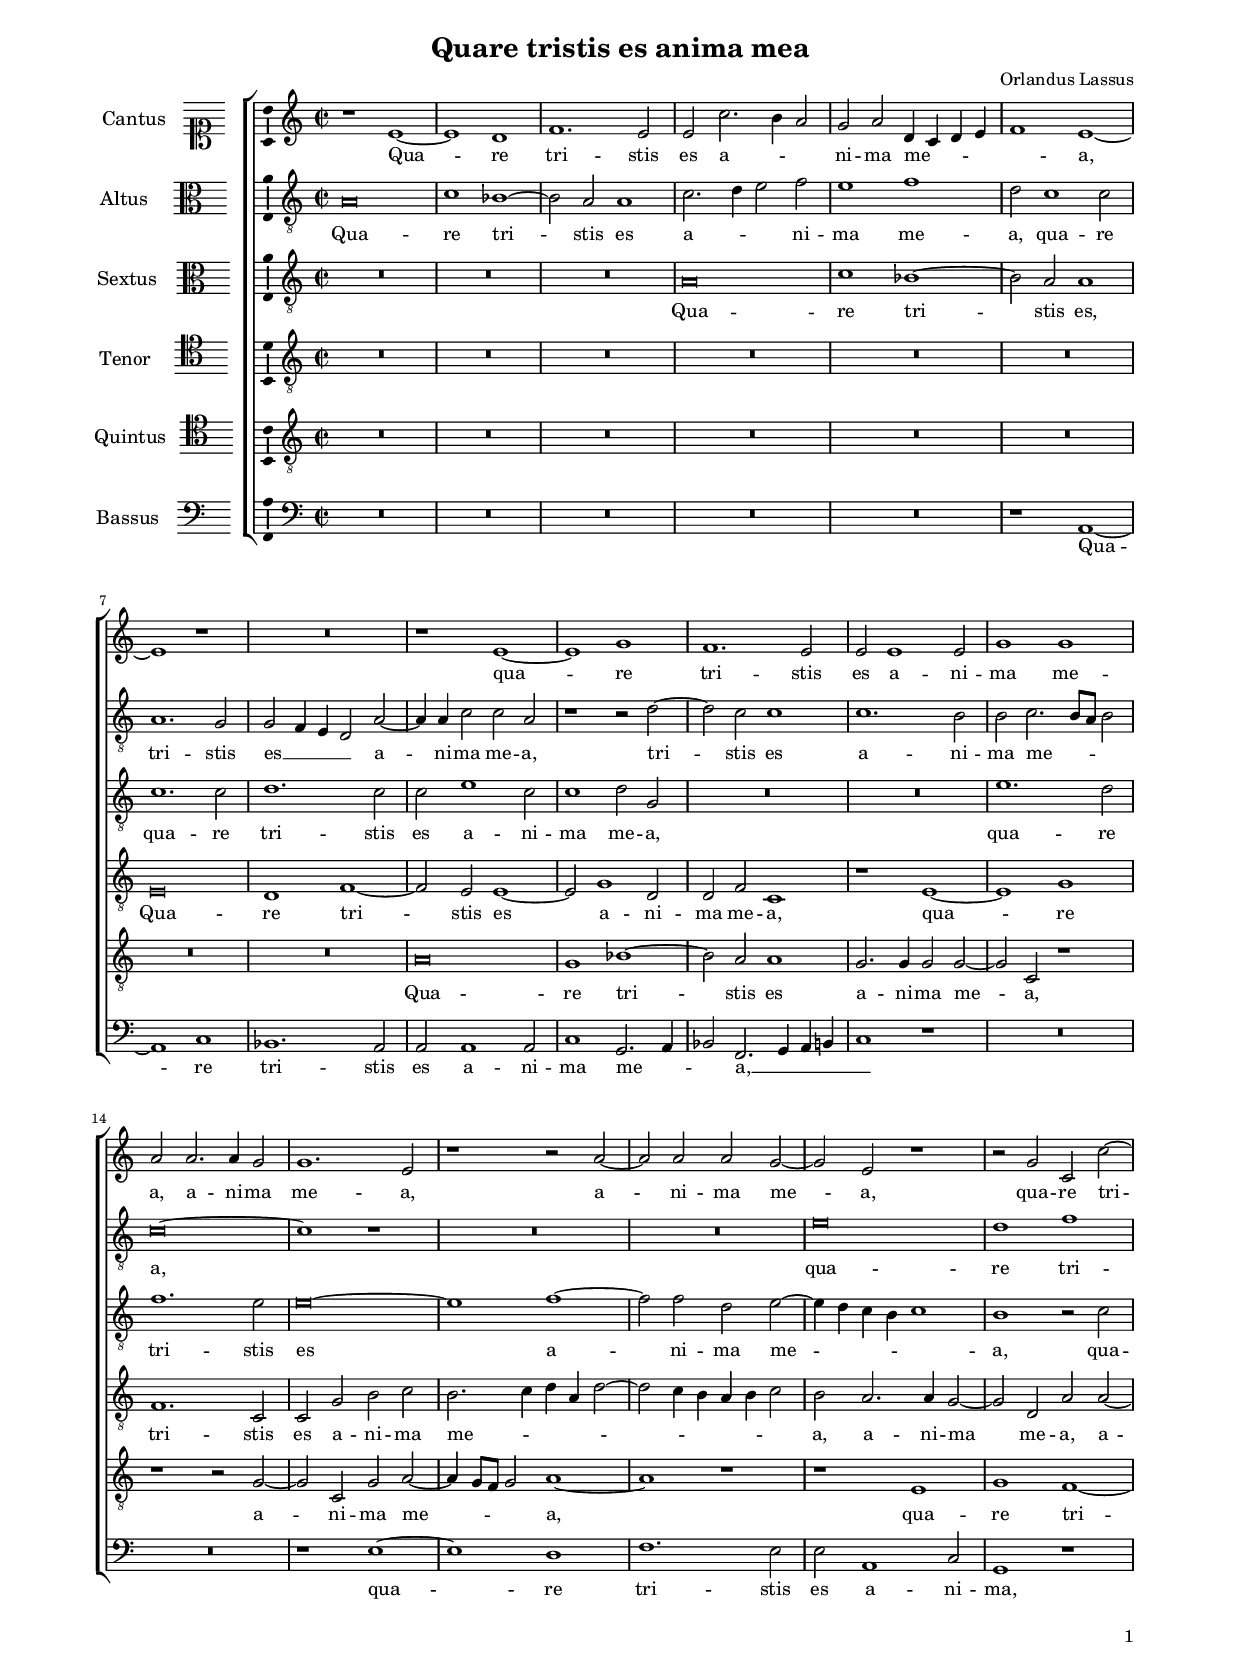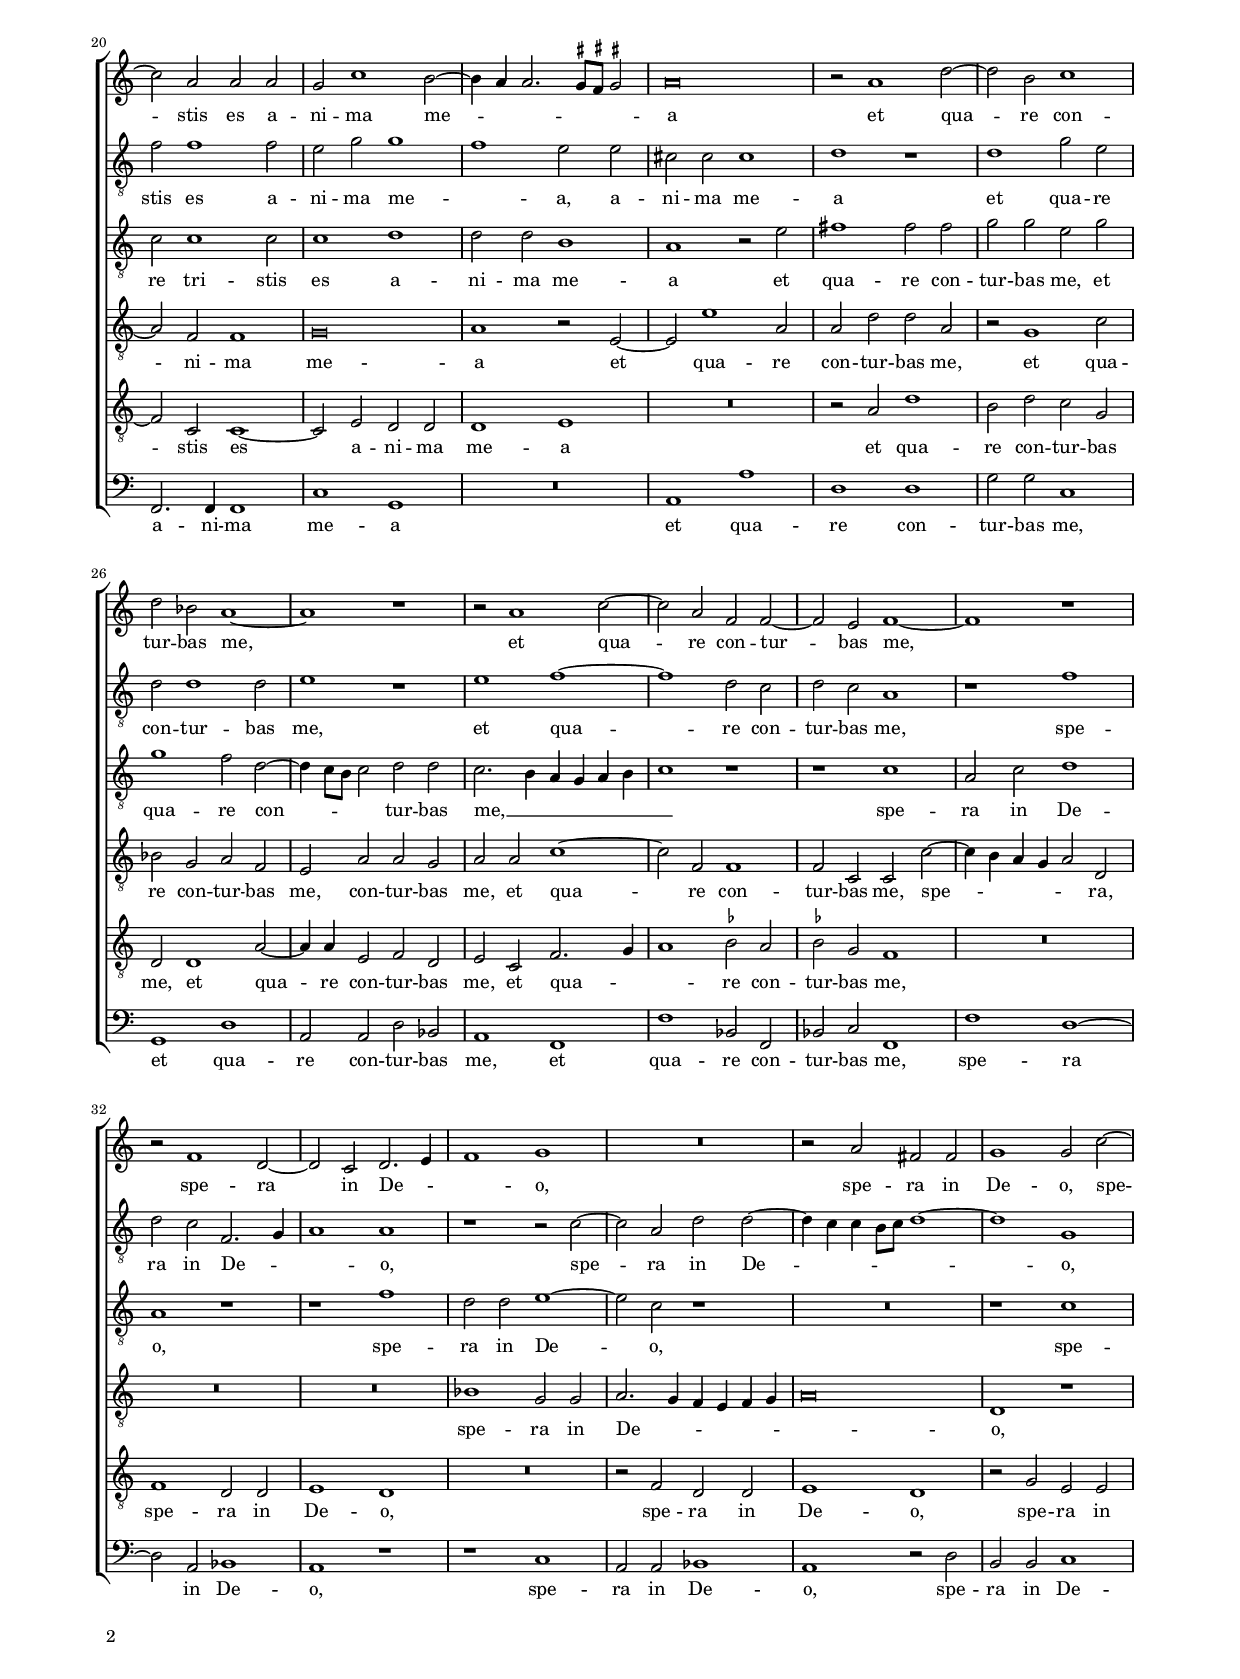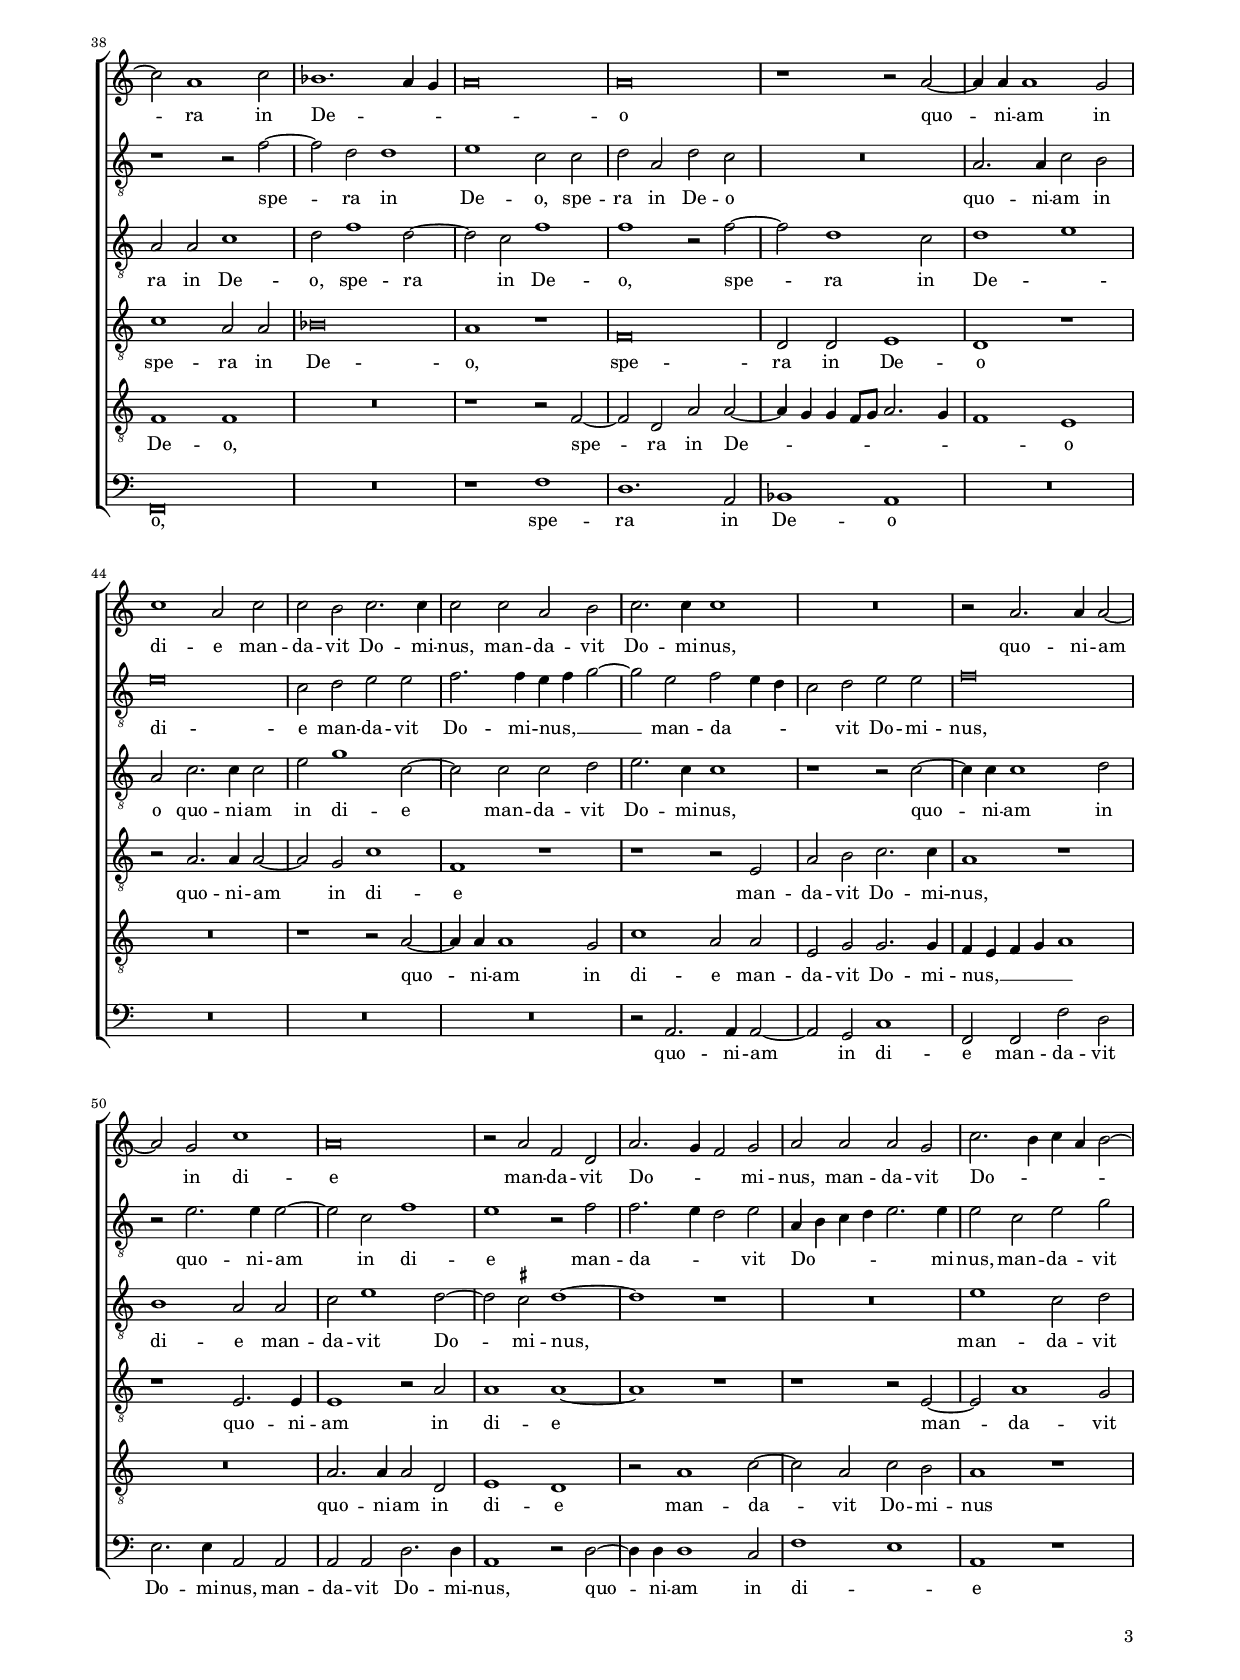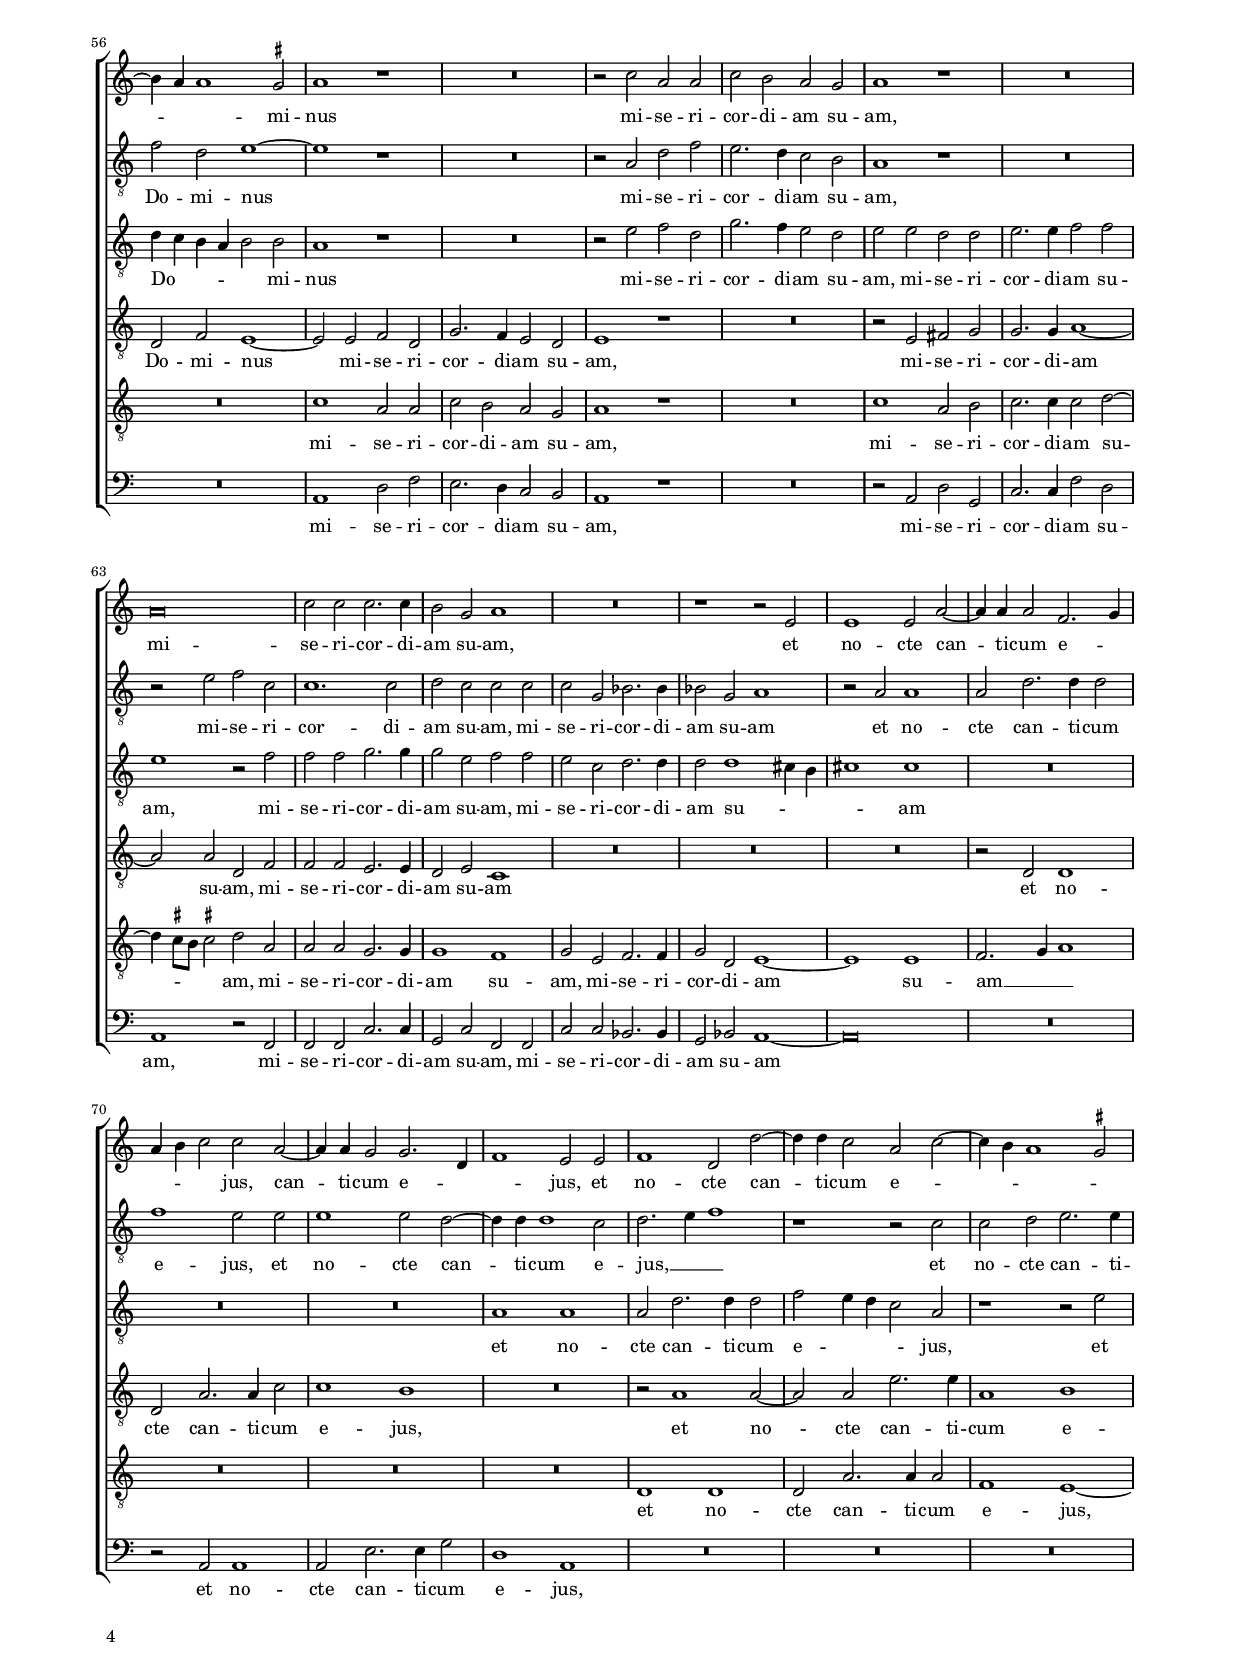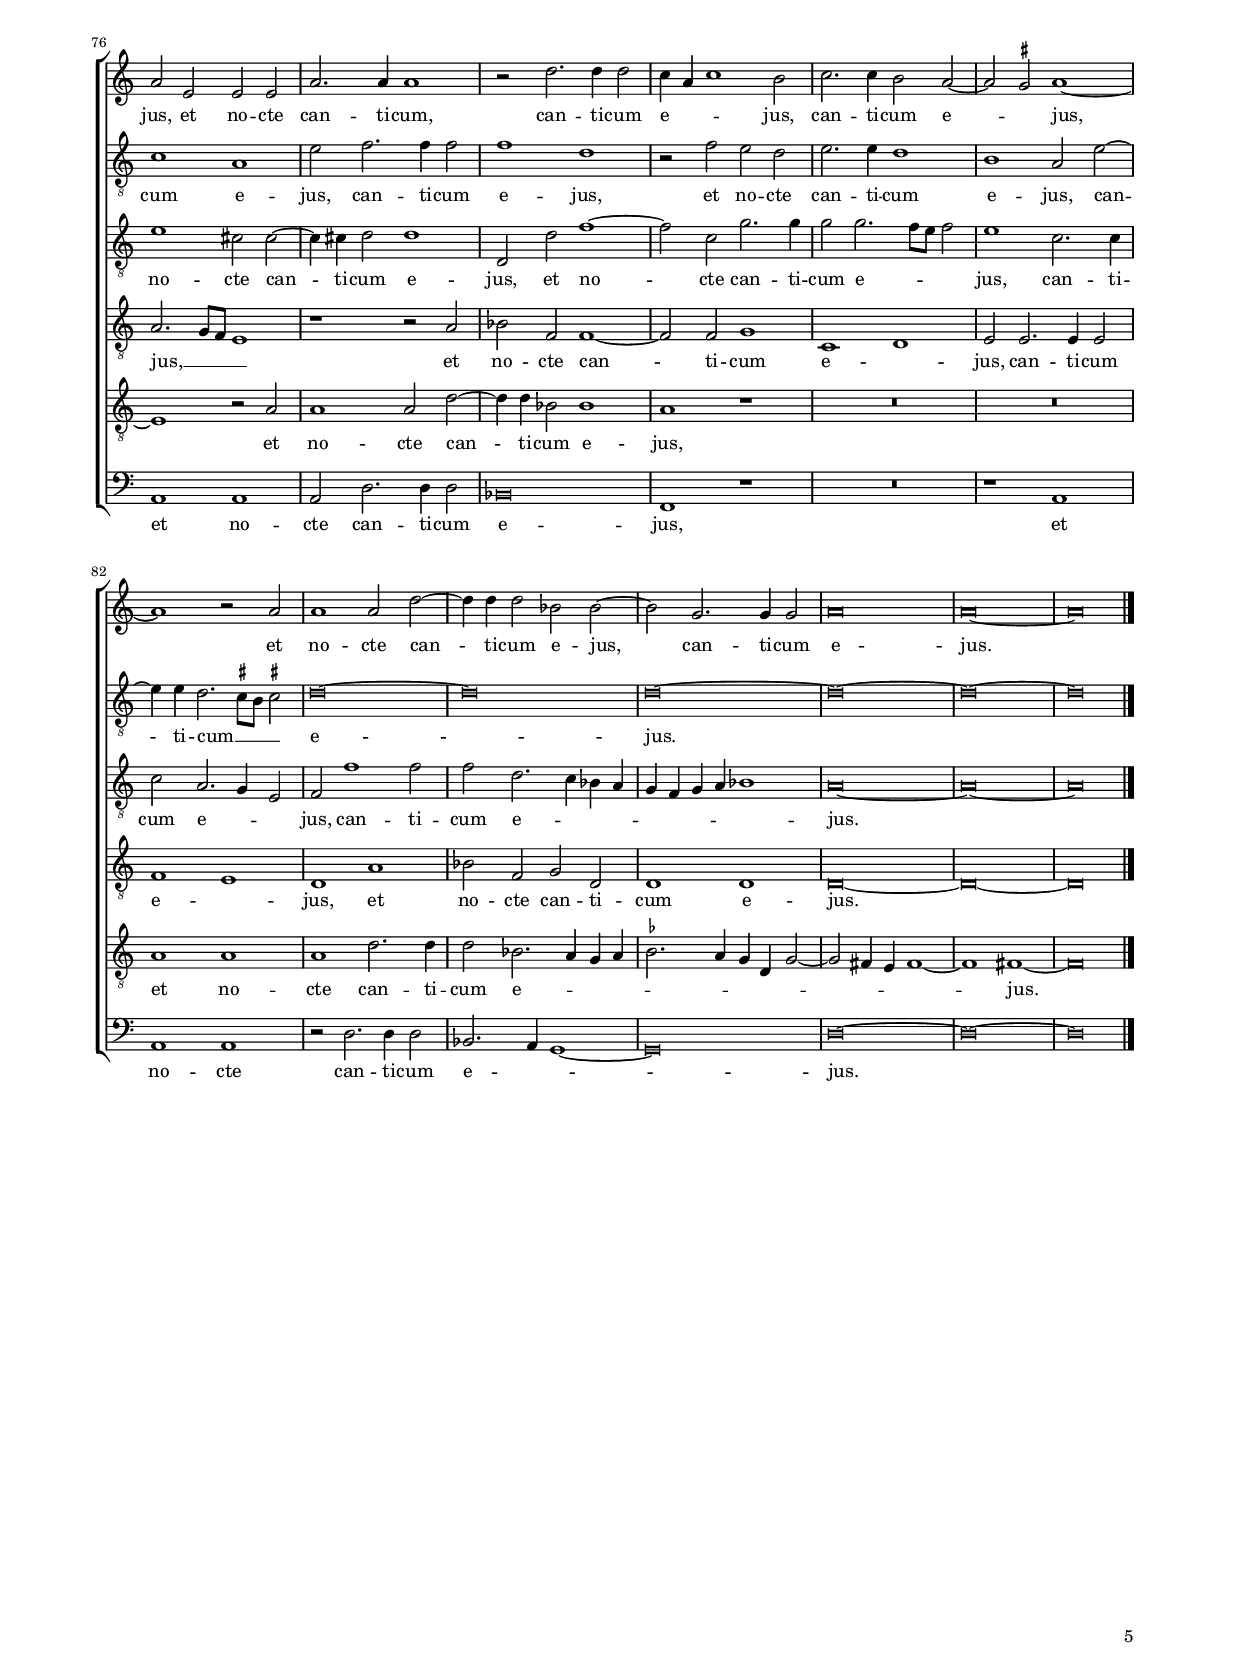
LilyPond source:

\header
{
  title="Quare tristis es anima mea"
  composer="Orlandus Lassus"
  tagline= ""
}

\version "2.24.1"
\include "deutsch.ly"
#(set-global-staff-size 15)
% #(set-default-paper-size "letter")
#(ly:set-option 'point-and-click #f)


\paper
	{
	top-margin = 1.5 \cm
	bottom-margin = 0.9 \cm
	left-margin = 1.8 \cm
	right-margin = 1.8 \cm
	ragged-bottom = ##f
	ragged-last-bottom = ##t
	print-page-number = ##f
	system-system-spacing = #'((basic-distance . 16) (minimum-distance . 14) (padding . 5) (strechability . 150))
	oddFooterMarkup=\markup   \fill-line { "" \fromproperty #'page:page-number-string }
	evenFooterMarkup=\markup  \fill-line { \fromproperty #'page:page-number-string "" }
	last-bottom-spacing = #'((basic-distance . 12) (minimum-distance . 7) (padding . 4))
	system-count = 14
%	systems-per-page = 3
%	min-systems-per-page = 3
	}


global = {
	\key c \major
	\time 2/2 \set Score.measureLength = #(ly:make-moment 2/1)
	\skip 1*2*88 \bar "|."
	}

ficta = { \once \set suggestAccidentals = ##t }
	
forget = #(define-music-function (music) (ly:music?) #{
	\accidentalStyle forget
	$music
	\accidentalStyle default
	#})



incipitcantus = \markup { \score {
	{
	\set Staff.instrumentName = \markup { \fontsize #1 "Cantus" }
	\key c \major
	\clef soprano
	s4 \bar ""
	}
	\layout  {
	raggedright = ##t
	indent = 1.6 \cm
	line-width = 2.5 \cm
	\context { \Staff \remove Time_signature_engraver }
	\override Staff.Clef.Y-extent = #'(0 . 0)
	}} \hspace #1 }
	  
	  
incipitaltus = \markup { \score {
	{
	\set Staff.instrumentName = \markup { \fontsize #1 "Altus" }
	\key c \major
	\clef alto
	s4 \bar ""
	}
	\layout  {
	raggedright = ##t
	indent = 1.6 \cm
	line-width = 2.5 \cm
	\context { \Staff \remove Time_signature_engraver }
	\override Staff.Clef.Y-extent = #'(0 . 0)
	}} \hspace #1 }


incipitsextus = \markup { \score {
	{
	\set Staff.instrumentName = \markup { \fontsize #1 "Sextus" }
	\key c \major
	\clef alto
	s4 \bar ""
	}
	\layout  {
	raggedright = ##t
	indent = 1.6 \cm
	line-width = 2.5 \cm
	\context { \Staff \remove Time_signature_engraver }
	\override Staff.Clef.Y-extent = #'(0 . 0)
	}} \hspace #1 }

incipittenor = \markup { \score {
	{
	\set Staff.instrumentName = \markup { \fontsize #1 "Tenor" }
	\key c \major
	\clef tenor
	s4 \bar ""
	}
	\layout  {
	raggedright = ##t
	indent = 1.6 \cm
	line-width = 2.5 \cm
	\context { \Staff \remove Time_signature_engraver }
	\override Staff.Clef.Y-extent = #'(0 . 0)
	}} \hspace #1 }
	  
	  
incipitquintus = \markup { \score {
	{
	\set Staff.instrumentName = \markup { \fontsize #1 "Quintus" }
	\key c \major
	\clef tenor
	s4 \bar ""
	}
	\layout  {
	raggedright = ##t
	indent = 1.6 \cm
	line-width = 2.5 \cm
	\context { \Staff \remove Time_signature_engraver }
	\override Staff.Clef.Y-extent = #'(0 . 0)
	}} \hspace #1 }
	  
	  
incipitbassus = \markup { \score {
	{
	\set Staff.instrumentName = \markup { \fontsize #1 "Bassus" }
	\key c \major
	\clef bass
	s4 \bar ""
	}
	\layout  {
	raggedright = ##t
	indent = 1.6 \cm
	line-width = 2.5 \cm
	\context { \Staff \remove Time_signature_engraver }
	\override Staff.Clef.Y-extent = #'(0 . 0)
	}} \hspace #1 }


cantus =  \relative c''
	{
	r1 e,~
	e1 d
	f1. e2
	e2 c'2. h4 a2
%5
	g2 a d,4 c d e |
	f1 e~ \break \noPageBreak
	e1 r
	R\breve
	r1 e~
%10
	e1 g |
	f1. e2
	e2 e1 e2
	g1 g \break \noPageBreak
	a2 a2. a4 g2
%15
	g1. e2 |
	r1 r2 a~
	a2 a a g~
	g2 e r1
	r2 g c, c'~ \pageBreak
%20
	c2 a a a |
	g2 c1 h2~
	h4 a a2. \ficta gis8 \ficta fis \ficta gis!2
	a\breve
	r2 a1 d2~
%25
	d2 h c1 | \break \noPageBreak
	d2 b a1~
	a1 r
	r2 a1 c2~
	c2 a f f~
%30
	f2 e f1~ |
	f1 r \break \noPageBreak
	r2 f1 d2~
	d2 c d2. e4
	f1 g
%35
	R\breve |
	r2 a fis fis
	g1 g2 c~ \pageBreak
	c2 a1 c2
	b1. a4 g
%40
	a\breve |
	a\breve
	r1 r2 a~
	a4 a a1 g2 \break \noPageBreak
	c1 a2 c
%45
	c2 h c2. c4 |
	c2 c a h
	c2. c4 c1
	R\breve
	r2 a2. a4 a2~ \break \noPageBreak
%50
	a2 g c1 |
	a\breve
	r2 a f d
	a'2. g4 f2 g
	a2 a a g
%55
	c2. h4 c a h2~ | \pageBreak
	h4 a a1 \ficta gis2
	a1 r
	R\breve
	r2 c a a
%60
	c2 h a g |
	a1 r
	R\breve \break \noPageBreak
	a\breve
	c2 c c2. c4
%65
	h2 g a1 |
	R\breve
	r1 r2 e
	e1 e2 a~
	a4 a a2 f2. g4 \break \noPageBreak
%70
	a4 h c2 c a~ |
	a4 a g2 g2. d4
	f1 e2 e
	f1 d2 d'~
	d4 d c2 a c~
%75
	c4 h a1 \ficta gis2 | \pageBreak
	a2 e e e
	a2. a4 a1
	r2 d2. d4 d2
	c4 a c1 h2
%80
	c2. c4 h2 a~ |
	a2 \ficta gis a1~ \break \noPageBreak
	a1 r2 a
	a1 a2 d~
	d4 d d2 b2 b~
%85
	b2 g2. g4 g2 |
	a\breve
	a\breve~
	a\breve |
	}


altus = \relative c'
	{
	a\breve
	c1 b~
	b2 a a1
	c2. d4 e2 f
%5
	e1 f |
	d2 c1 c2
	a1. g2
	g2 f4 e d2 a'~
	a4 a c2 c a
%10
	r1 r2 d~ |
	d2 c c1
	c1. h2
	h2 c2. h8 a h2
	c\breve~
%15
	c1 r |
	R\breve
	R\breve
	e\breve
	d1 f
%20
	f2 f1 f2 |
	e2 g g1
	f1 e2 e
	cis2 cis cis1
	d1 r
%25
	d1 g2 e |
	d2 d1 d2
	e1 r
	e1 f~
	f1 d2 c
%30
	d2 c a1 |
	r1 f'
	d2 c f,2. g4
	a1 a
	r1 r2 c~
%35
	c2 a d d~ |
	d4 c c h8 c d1~
	d1 g,
	r1 r2 f'~
	f2 d d1
%40
	e1 c2 c |
	d2 a d c
	R\breve
	a2. a4 c2 h
	e\breve
%45
	c2 d e e |
	f2. f4 e4 f g2~
	g2 e f e4 d
	c2 d e e
	f\breve
%50
	r2 e2. e4 e2~ |
	e2 c f1
	e1 r2 f
	f2. e4 d2 e
	a,4 h c d e2. e4
%55
	e2 c e g |
	f2 d e1~
	e1 r
	R\breve
	r2 a, d f
%60
	e2. d4 c2 h |
	a1 r
	R\breve
	r2 e' f c
	c1. c2
%65
	d2 c c c |
	c2 g b2. b4
	b2 g a1
	r2 a a1
	a2 d2. d4 d2
%70
	f1 e2 e |
	e1 e2 d~
	d4 d d1 c2
	d2. e4 f1
	r1 r2 c
%75
	c2 d e2. e4 |
	c1 a
	e'2 f2. f4 f2
	f1 d
	r2 f e d
%80
	e2. e4 d1 |
	h1 a2 e'~
	e4 e d2. \ficta cis8 h \ficta cis!2
	d\breve~
	d\breve
%85
	d\breve~ |
	d\breve~
	d\breve~
	d\breve |	  
	}


sextus =  \relative c'
	{
	R\breve
	R\breve
	R\breve
	a\breve
%5
	c1 b~ |
	b2 a a1
	c1. c2
	d1. c2
	c2 e1 c2
%10
	c1 d2 g, |
	R\breve
	R\breve
	e'1. d2
	f1. e2
%15
	e\breve~ |
	e1 f~
	f2 f d e~
	e4 d c h c1
	h1 r2 c
%20
	c2 c1 c2 |
	c1 d
	d2 d h1
	a1 r2 e'
	fis1 fis2 fis
%25
	g2 g e g |
	g1 f2 d~
	d4 c8 h c2 d d
	c2. h4 a g a h
	c1 r |
%30
	r1 c |
	a2 c d1
	a1 r
	r1 f'
	d2 d e1~
%35
	e2 c r1 |
	R\breve
	r1 c
	a2 a c1
	d2 f1 d2~
%40
	d2 c f1 |
	f1 r2 f~
	f2 d1 c2
	d1 e
	a,2 c2. c4 c2
%45
	e2 g1 c,2~ |
	c2 c c d
	e2. c4 c1
	r1 r2 c~
	c4 c c1 d2
%50
	h1 a2 a |
	c2 e1 d2~
	d2 \ficta cis d1~
	d1 r
	R\breve
%55
	e1 c2 d |
	d4 c h a h2 h
	a1 r
	R\breve
	r2 e' f d
%60
	g2. f4 e2 d |
	e2 e d d
	e2. e4 f2 f
	e1 r2 f
	f2 f g2. g4
%65
	g2 e f f |
	e2 c d2. d4
	d2 d1 cis4 h
	cis1 cis
	R\breve
%70
	R\breve |
	R\breve
	a1 a
	a2 d2. d4 d2
	f2 e4 d c2 a
%75
	r1 r2 e' |
	e1 cis2 cis~
	cis4 cis d2 d1
	d,2 d' f1~
	f2 c g'2. g4
%80
	g2 g2. f8 e f2 |
	e1 c2. c4
	c2 a2. g4 e2
	f2 f'1 f2
	f2 d2. c4 b a
%85
	g4 f g a b1 |
	a\breve~
	a\breve~
	a\breve |	
	}


tenor =  \relative c'
	{
	R\breve
	R\breve
	R\breve
	R\breve
%5
	R\breve |
	R\breve
	e,\breve
	d1 f~
%9
	f2 e e1~ |
	e2 g1 d2
	d2 f c1
	r1 e~
	e1 g
%14
	f1. c2 |
	c2 g' h c
	h2. c4 d a d2~
	d2 c4 h a h c2
	h2 a2. a4 g2~
%19
	g2 d a' a~ |
	a2 f f1
	g\breve
	a1 r2 e~
	e2 e'1 a,2
%24
	a2 d d a |
	r2 g1 c2
	b2 g a f
	e2 a a g
	a2 a c1~
%29
	c2 f, f1 |
	f2 c c c'~
	c4 h a g a2 d,
	R\breve
	R\breve
%34
	b'1 g2 g |
	a2. g4 f e f g
	a\breve
	d,1 r
	c'1 a2 a
%39
	b\breve |
	a1 r
	f\breve
	d2 d e1
	d1 r
%44
	r2 a'2. a4 a2~ |
	a2 g c1
	f,1 r
	r1 r2 e
	a2 h c2. c4
%49
	a1 r |
	r1 e2. e4
	e1 r2 a
	a1 a~
	a1 r
%54
	r1 r2 e~ |
	e2 a1 g2
	d2 f e1~
	e2 e f d
	g2. f4 e2 d
%59
	e1 r |
	R\breve
	r2 e fis g
	g2. g4 a1~
	a2 a d, f
%64
	f2 f e2. e4 |
	d2 e c1
	R\breve
	R\breve
	R\breve
%69
	r2 d d1 |
	d2 a'2. a4 c2
	c1 h
	R\breve
	r2 a1 a2~
%74
	a2 a e'2. e4 |
	a,1 h
	a2. g8 f e1
	r1 r2 a
	b2 f f1~
%79
	f2 f g1 |
	c,1 d
	e2 e2. e4 e2
	f1 e
	d1 a'
%84
	b2 f g d |
	d1 d
	d\breve~
	d\breve~
	d\breve |
	}


quintus  =  \relative c'
	{
	R\breve
	R\breve
	R\breve
	R\breve
%5
	R\breve |
	R\breve
	R\breve
	R\breve
	a\breve
%10
	g1 b~ |
	b2 a a1
	g2. g4 g2 g~
	g2 c, r1
	r1 r2 g'~
%15
	g2 c, g' a~ |
	a4 g8 f g2 a1~
	a1 r
	r1 e
	g1 f~
%20
	f2 c c1~ |
	c2 e d d
	d1 e
	R\breve
	r2 a d1
%25
	h2 d c g |
	d2 d1 a'2~
	a4 a e2 f d
	e2 c f2. g4
	a1 \ficta b2 a
%30
	\ficta b2 g f1 |
	R\breve
	f1 d2 d
	e1 d
	R\breve
%35
	r2 f d d |
	e1 d
	r2 g e e
	f1 f
	R\breve
%40
	r1 r2 f~ |
	f2 d a' a~
	a4 g g f8 g a2. g4
	f1 e
	R\breve
%45
	r1 r2 a~ |
	a4 a a1 g2
	c1 a2 a
	e2 g g2. g4
	f4 e f g a1
%50
	R\breve |
	a2. a4 a2 d,
	e1 d
	r2 a'1 c2~
	c2 a c h
%55
	a1 r |
	R\breve
	c1 a2 a
	c2 h a g
	a1 r
%60
	R\breve |
	c1 a2 h
	c2. c4 c2 d~
	d4 \ficta cis8 h \ficta cis!2 d a
	a2 a g2. g4
%65
	g1 f |
	g2 e f2. f4
	g2 d e1~
	e1 e
	f2. g4 a1
%70
	R\breve |
	R\breve
	R\breve
	d,1 d
	d2 a'2. a4 a2
%75
	f1 e~ |
	e1 r2 a
	a1 a2 d~
	d4 d b2 b1
	a1 r
%80
	R\breve |
	R\breve
	a1 a
	a1 d2. d4
	d2 b2. a4 g a
%85
	\ficta b2. a4 g d g2~ |
	g2 fis4 e fis1~
	fis1 fis~
	fis\breve |
	}


bassus  =  \relative c
	{
	R\breve
	R\breve
	R\breve
	R\breve
%5
	R\breve |
	r1 a~
	a1 c
	b1. a2
	a2 a1 a2
%10
	c1 g2. a4 |
	b2 f2. g4 a h
	c1 r
	R\breve
	R\breve
%15
	r1 e~ |
	e1 d
	f1. e2
	e2 a,1 c2
	g1 r
%20
	f2. f4  f1 |
	c'1 g
	R\breve
	a1 a'
	d,1 d
%25
	g2 g c,1 |
	g1 d'
	a2 a d b
	a1 f
	f'1 b,2 f
%30
	b2 c f,1 |
	f'1 d~
	d2 a b1
	a1 r
	r1 c
%35
	a2 a b1 |
	a r2 d
	h2 h c1
	f,\breve
	R\breve
%40
	r1 f' |
	d1. a2
	b1 a
	R\breve
	R\breve
%45
	R\breve |
	R\breve
	r2 a2. a4 a2~
	a2 g c1
	f,2 f f' d
%50
	e2. e4 a,2 a |
	a2 a d2. d4
	a1 r2 d~
	d4 d d1 c2
	f1 e
%55
	a,1 r |
	R\breve
	a1 d2 f
	e2. d4 c2 h
	a1 r
%60
	R\breve |
	r2 a d g,
	c2. c4 f2 d
	a1 r2 f
	f2 f c'2. c4
%65
	g2 c f, f |
	c'2 c b2. b4
	g2 b a1~
	a\breve
	R\breve
%70
	r2 a a1 |
	a2 e'2. e4 g2
	d1 a
	R\breve
	R\breve
%75
	R\breve |
	a1 a
	a2 d2. d4 d2
	b\breve
	f1 r
%80
	R\breve |
	r1 a
	a1 a
	r2 d2. d4 d2
	b2. a4 g1~
%85
	g\breve |
	d'\breve~
	d\breve~
	d\breve |	  
	}


lyricscantus = \lyricmode {
	Qua -- re tri -- stis es a -- _ _ ni -- ma me -- _ _ _ _ a,
	qua -- re tri -- stis es a -- ni -- ma me -- a,
	a -- ni -- ma me -- a,
	a -- ni -- ma me -- a,
	qua -- re tri -- stis es a -- ni -- ma me -- _ _ _ _ _ a
	et qua -- re con -- tur -- bas me,
	et qua -- re con -- tur -- bas me,
	spe -- ra in De -- _ _ o,
	spe -- ra in De -- o,
	spe -- ra in De -- _ _ _ o
	quo -- ni -- am in di -- e man -- da -- vit Do -- mi -- nus,
	man -- da -- vit Do -- mi -- nus,
	quo -- ni -- am in di -- e man -- da -- vit Do -- _ _ mi -- nus,
	man -- da -- vit Do -- _ _ _ _ _ _ mi -- nus
	mi -- se -- ri -- cor -- di -- am su -- am,
	mi -- se -- ri -- cor -- di -- am su -- am,
	et no -- cte can -- ti -- cum e -- _ _ _ _ jus,
	can -- ti -- cum e -- _ _ jus,
	et no -- cte can -- ti -- cum e -- _ _ _ _ jus,
	et no -- cte can -- ti -- cum,
	can -- ti -- cum e -- _ _ jus,
	can -- ti -- cum e -- _ jus,
	et no -- cte can -- ti -- cum e -- jus,
	can -- ti -- cum e -- jus.
	}


lyricsaltus = \lyricmode {
	Qua -- re tri -- stis es a -- _ _ ni -- ma me -- a,
	qua -- re tri -- stis es __ _ _ _ a -- ni -- ma me -- a,
	tri -- stis es a -- ni -- ma me -- _ _ _ a,
	qua -- re tri -- stis es a -- ni -- ma me -- _ a,
	a -- ni -- ma me -- a
	et qua -- re con -- tur -- bas me,
	et qua -- re con -- tur -- bas me,
	spe -- ra in De -- _ _ o,
	spe -- ra in De -- _ _ _ _ _ o,
	spe -- ra in De -- o,
	spe -- ra in De -- o
	quo -- ni -- am in di -- e man -- da -- vit Do -- mi -- nus, __ _ _
	man -- da -- _ _ _ vit Do -- mi -- nus,
	quo -- ni -- am in di -- e man -- da -- _ _ vit Do -- _ _ _ _ mi -- nus,
	man -- da -- vit Do -- mi -- nus
	mi -- se -- ri -- cor -- di -- am su -- am,
	mi -- se -- ri -- cor -- di -- am su -- am,
	mi -- se -- ri -- cor -- di -- am su -- am
	et no -- cte can -- ti -- cum e -- jus,
	et no -- cte can -- ti -- cum e -- jus, __ _ _
	et no -- cte can -- ti -- cum e -- jus,
	can -- ti -- cum e -- jus,
	et no -- cte can -- ti -- cum e -- jus,
	can -- ti -- cum __ _ _ _ e -- jus.
	}


lyricssextus = \lyricmode {
	Qua -- re tri -- stis es,
	qua -- re tri -- stis es a -- ni -- ma me -- a,
	qua -- re tri -- stis es a -- ni -- ma me -- _ _ _ _ a,
	qua -- re tri -- stis es a -- ni -- ma me -- a
	et qua -- re con -- tur -- bas me,
	et qua -- re con -- _ _ _ tur -- bas me, __ _ _ _ _ _ _
	spe -- ra in De -- o,
	spe -- ra in De -- o,
	spe -- ra in De -- o,
	spe -- ra in De -- o,
	spe -- ra in De -- _ o
	quo -- ni -- am in di -- e man -- da -- vit Do -- mi -- nus,
	quo -- ni -- am in di -- e man -- da -- vit Do -- mi -- nus,
	man -- da -- vit Do -- _ _ _ _ mi -- nus
	mi -- se -- ri -- cor -- di -- am su -- am,
	mi -- se -- ri -- cor -- di -- am su -- am,
	mi -- se -- ri -- cor -- di -- am su -- am,
	mi -- se -- ri -- cor -- di -- am su -- _ _ _ am
	et no -- cte can -- ti -- cum e -- _ _ _ jus,
	et no -- cte can -- ti -- cum e -- jus,
	et no -- cte can -- ti -- cum e -- _ _ _ jus,
	can -- ti -- cum e -- _ _ jus,
	can -- ti -- cum e -- _ _ _ _ _ _ _ _ jus.
	}
	

lyricstenor = \lyricmode {
	Qua -- re tri -- stis es a -- ni -- ma me -- a,
	qua -- re tri -- stis es a -- ni -- ma me -- _ _ _ _ _ _ _ _ _ a,
	a -- ni -- ma me -- a,
	a -- ni -- ma me -- a
	et qua -- re con -- tur -- bas me,
	et qua -- re con -- tur -- bas me,
	con -- tur -- bas me,
	et qua -- re con -- tur -- bas me,
	spe -- _ _ _ _ ra,
	spe -- ra in De -- _ _ _ _ _ _ o,
	spe -- ra in De -- o,
	spe -- ra in De -- o
	quo -- ni -- am in di -- e man -- da -- vit Do -- mi -- nus,
	quo -- ni -- am in di -- e man -- da -- vit Do -- mi -- nus
	mi -- se -- ri -- cor -- di -- am su -- am,
	mi -- se -- ri -- cor -- di -- am su -- am,
	mi -- se -- ri -- cor -- di -- am su -- am
	et no -- cte can -- ti -- cum e -- jus,
	et no -- cte can -- ti -- cum e -- jus, __ _ _ _
	et no -- cte can -- ti -- cum e -- _ jus,
	can -- ti -- cum e -- _ jus,
	et no -- cte can -- ti -- cum e -- jus.
	}


lyricsquintus = \lyricmode {
	Qua -- re tri -- stis es a -- ni -- ma me -- a,
	a -- ni -- ma me -- _ _ _ a,
	qua -- re tri -- stis es a -- ni -- ma me -- a
	et qua -- re con -- tur -- bas me,
	et qua -- re con -- tur -- bas me,
	et qua -- _ _ re con -- tur -- bas me,
	spe -- ra in De -- o,
	spe -- ra in De -- o,
	spe -- ra in De -- o,
	spe -- ra in De -- _ _ _ _ _ _ _ o
	quo -- ni -- am in di -- e man -- da -- vit Do -- mi -- nus, __ _ _ _ _
	quo -- ni -- am in di -- e man -- da -- vit Do -- mi -- nus
	mi -- se -- ri -- cor -- di -- am su -- am,
	mi -- se -- ri -- cor -- di -- am su -- _ _ _ am,
	mi -- se -- ri -- cor -- di -- am su -- am,
	mi -- se -- ri -- cor -- di -- am su -- am __ _ _
	et no -- cte can -- ti -- cum e -- jus,
	et no -- cte can -- ti -- cum e -- jus,
	et no -- cte can -- ti -- cum e -- _ _ _ _ _ _ _ _ _ _ _ jus.
	}


lyricsbassus = \lyricmode {
	Qua -- re tri -- stis es a -- ni -- ma me -- _ _ a, __ _ _ _ _
	qua -- re tri -- stis es a -- ni -- ma,
	a -- ni -- ma me -- a
	et qua -- re con -- tur -- bas me,
	et qua -- re con -- tur -- bas me,
	et qua -- re con -- tur -- bas me,
	spe -- ra in De -- o,
	spe -- ra in De -- o,
	spe -- ra in De -- o,
	spe -- ra in De -- o
	quo -- ni -- am in di -- e man -- da -- vit Do -- mi -- nus,
	man -- da -- vit Do -- mi -- nus,
	quo -- ni -- am in di -- _ e
	mi -- se -- ri -- cor -- di -- am su -- am,
	mi -- se -- ri -- cor -- di -- am su -- am,
	mi -- se -- ri -- cor -- di -- am su -- am,
	mi -- se -- ri -- cor -- di -- am su -- am
	et no -- cte can -- ti -- cum e -- jus,
	et no -- cte can -- ti -- cum e -- jus,
	et no -- cte can -- ti -- cum e -- _ _ jus.
	}


\score
{  
	\transpose c c {
	\new ChoirStaff \with { \override StaffGrouper.staff-staff-spacing.basic-distance = #12 }
	<<

	\new Staff << \global
	\new Voice="v1" {
		\set Staff.instrumentName=\incipitcantus
		\set Staff.midiInstrument = "reed organ"
		\clef violin
		\cantus }
	\new Lyrics \lyricsto "v1" {\lyricscantus }
	>>


	\new Staff << \global
	\new Voice="v2" {
		\set Staff.instrumentName=\incipitaltus
		\set Staff.midiInstrument = "reed organ"
		\clef "G_8" % violin
		\altus}
	\new Lyrics \lyricsto "v2" {\lyricsaltus }
	>>


	\new Staff << \global
	\new Voice="v6" {
		\set Staff.instrumentName=\incipitsextus
		\set Staff.midiInstrument = "reed organ"
		\clef "G_8" % violin
		\sextus}
	\new Lyrics \lyricsto "v6" {\lyricssextus }
	>>


	\new Staff << \global
	\new Voice="v3" {
		\set Staff.instrumentName=\incipittenor
		\set Staff.midiInstrument = "reed organ"
		\clef "G_8"
		\tenor }
	\new Lyrics \lyricsto "v3" {\lyricstenor }
	>>


	\new Staff << \global
	\new Voice="v5" {
		\set Staff.instrumentName=\incipitquintus
		\set Staff.midiInstrument = "reed organ"
		\clef "G_8"
		\quintus}
	\new Lyrics \lyricsto "v5" {\lyricsquintus }
	>>


	\new Staff << \global
	\new Voice="v4" {
		\set Staff.instrumentName=\incipitbassus
		\set Staff.midiInstrument = "reed organ"
		\clef bass 
		\bassus }
	\new Lyrics \lyricsto "v4" {\lyricsbassus}
	>>

	>>
	} % transpose

	\layout
	{
	indent = 2.5 \cm
%	\context { \Lyrics \override VerticalAxisGroup.nonstaff-relatedstaff-spacing.padding = #2 }
%	\context { \Lyrics \override LyricText.font-size = #1 }
	\context { \Staff \override TimeSignature.break-visibility = #end-of-line-invisible }
	\context { \Staff \consists Ambitus_engraver }
	\context { \Score \override BarNumber.padding = #2 }
	\context { \Voice \override NoteHead.style = #'baroque }
	}

\midi
	{
	\tempo 2 = 90
	}

}


% EOF
